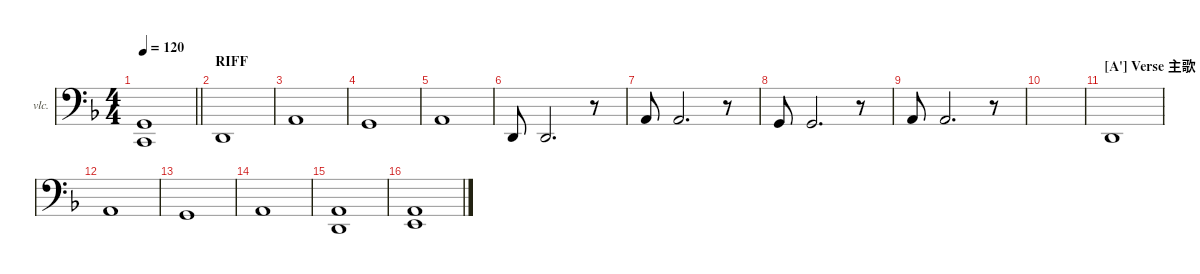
\defaultSystemsLayout 4
\hideDynamics
\bracketExtendMode nobrackets
\firstSystemTrackNameOrientation horizontal
\track ("Cello" "vlc.") {instrument cello}
\staff {score}
\tuning (A3 D3 G2 C2)
\ts (4 4)
\tempo 120
\clef f4
\barLineRight lightlight
\ks dminor
(0.4{acc forcenatural} 0.3{acc forcenatural}).1{dy mf} |
\section ("" "RIFF")
2.4{acc forcenatural}.1 |
-5.2{acc forcenatural}.1 |
0.3{acc forcenatural}.1 |
-5.2{acc forcenatural}.1 |
2.4{acc forcenatural}.8 2.4{acc forcenatural}.2{d} r.8 |
2.3{acc forcenatural}.8 2.3{acc forcenatural}.2{d} r.8 |
0.3{acc forcenatural}.8 0.3{acc forcenatural}.2{d} r.8 |
2.3{acc forcenatural}.8 2.3{acc forcenatural}.2{d} r.8 |
|
\section ("A'" "Verse 主歌")
2.4{acc forcenatural}.1 |
-5.2{acc forcenatural}.1 |
0.3{acc forcenatural}.1 |
-5.2{acc forcenatural}.1 |
(2.4{acc forcenatural} 2.3{acc forcenatural}).1 |
(-5.2{acc forcenatural} 4.4{acc forcenatural}).1
